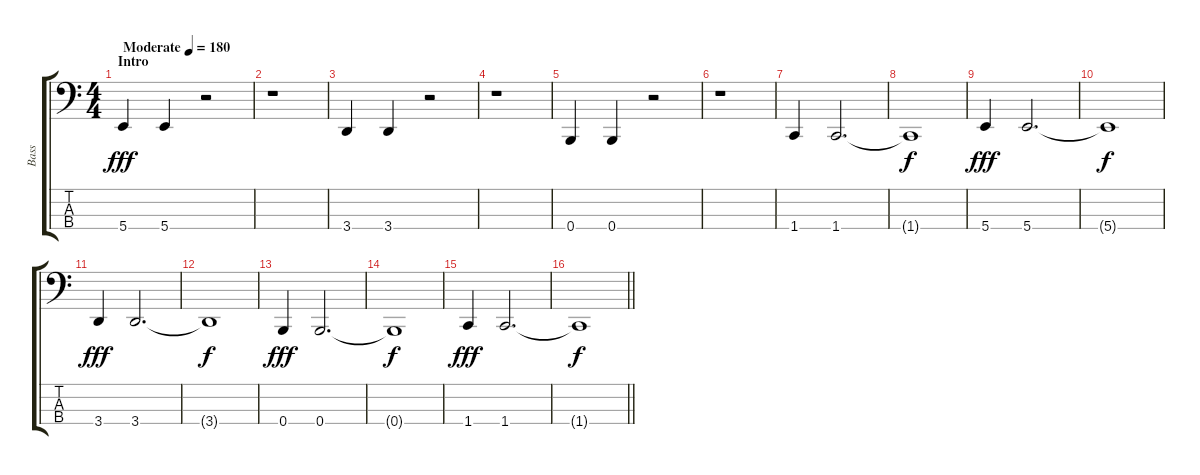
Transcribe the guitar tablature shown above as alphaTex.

\track ("Bass" "Bass") {instrument electricbasspick}
\staff {score tabs}
\tuning (E1 B1 Gb1 B0) {hide}
\ts (4 4)
\section ("" "Intro")
\tempo (180 "Moderate")
\clef f4
\ks c
5.4.4{dy fff instrument electricbasspick} 5.4.4 r.2 |
r.1 |
3.4.4 3.4.4 r.2 |
r.1 |
0.4.4 0.4.4 r.2 |
r.1 |
1.4.4 1.4.2{d} |
1.4{t}.1{dy f} |
5.4.4{dy fff} 5.4.2{d} |
5.4{t}.1{dy f} |
3.4.4{dy fff} 3.4.2{d} |
3.4{t}.1{dy f} |
0.4.4{dy fff} 0.4.2{d} |
0.4{t}.1{dy f} |
1.4.4{dy fff} 1.4.2{d} |
\barLineRight lightlight
1.4{t}.1{dy f}
